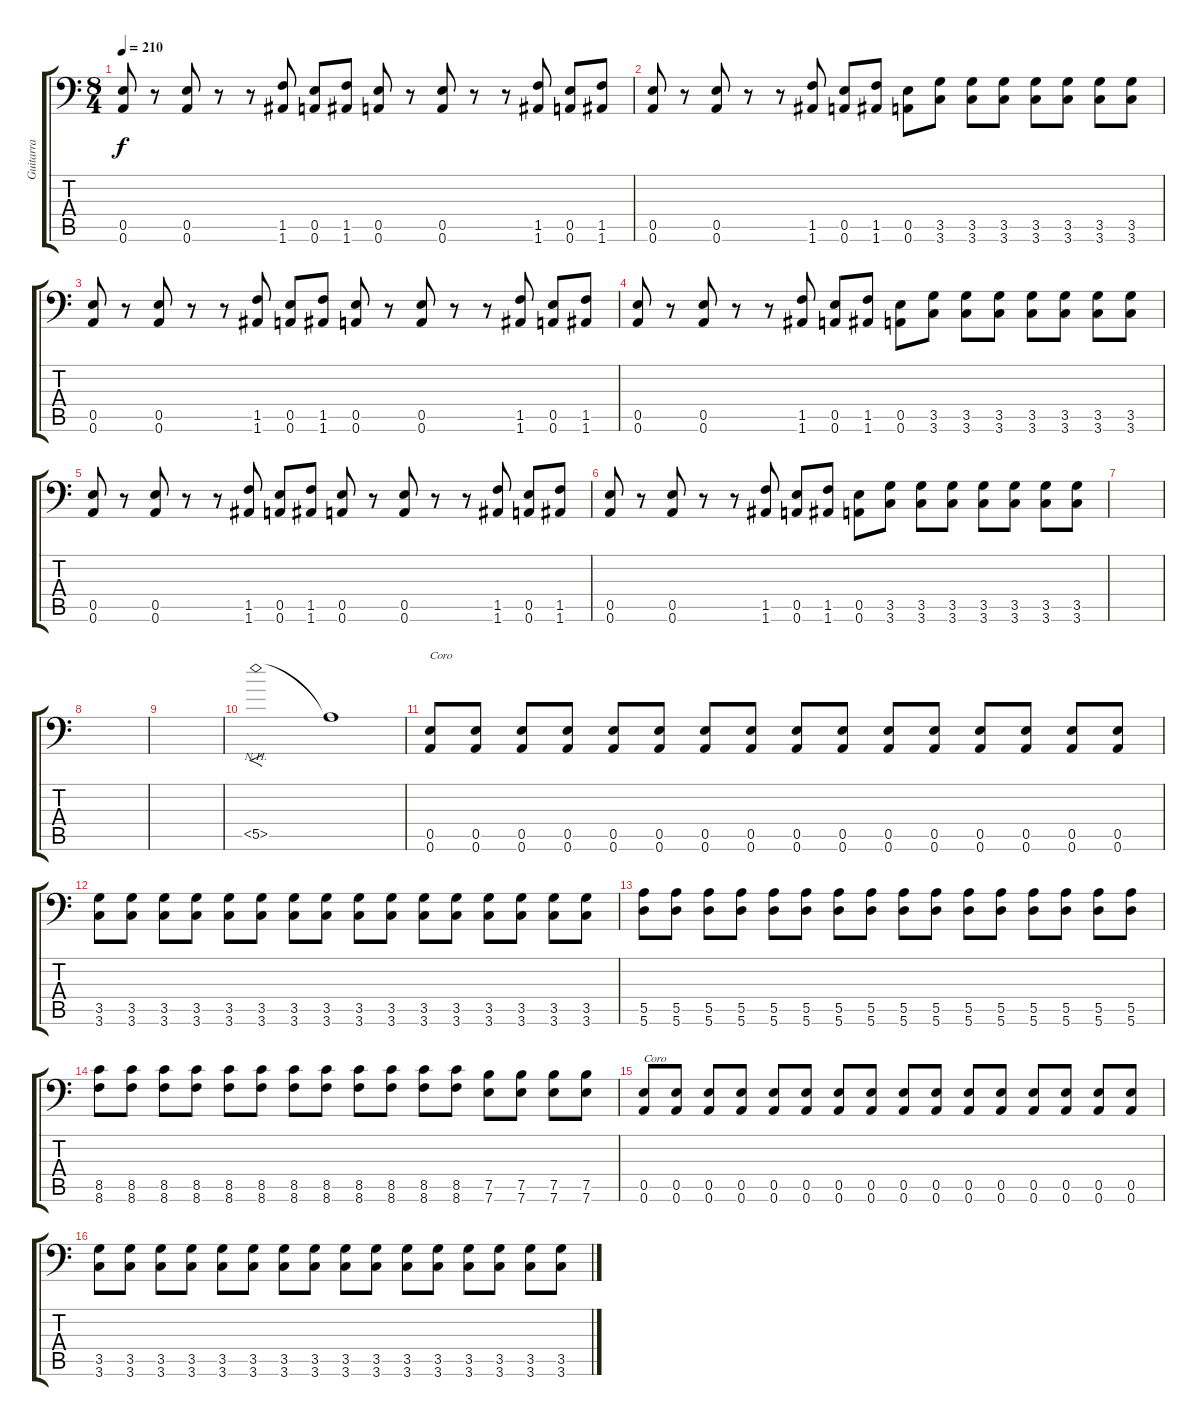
\track ("Guitarra" "Guitarra") {instrument distortionguitar}
\staff {score tabs}
\tuning (B3 Gb3 D3 A2 E2 A1) {hide}
\ts (8 4)
\tempo 210
\clef f4
\ks c
(0.5 0.6).8{dy f} r.8 (0.5 0.6).8 r.8 r.8 (1.5 1.6).8 (0.5 0.6).8 (1.5 1.6).8 (0.5 0.6).8 r.8 (0.5 0.6).8 r.8 r.8 (1.5 1.6).8 (0.5 0.6).8 (1.5 1.6).8 |
(0.5 0.6).8 r.8 (0.5 0.6).8 r.8 r.8 (1.5 1.6).8 (0.5 0.6).8 (1.5 1.6).8 (0.5 0.6).8 (3.5 3.6).8 (3.5 3.6).8 (3.5 3.6).8 (3.5 3.6).8 (3.5 3.6).8 (3.5 3.6).8 (3.5 3.6).8 |
(0.5 0.6).8 r.8 (0.5 0.6).8 r.8 r.8 (1.5 1.6).8 (0.5 0.6).8 (1.5 1.6).8 (0.5 0.6).8 r.8 (0.5 0.6).8 r.8 r.8 (1.5 1.6).8 (0.5 0.6).8 (1.5 1.6).8 |
(0.5 0.6).8 r.8 (0.5 0.6).8 r.8 r.8 (1.5 1.6).8 (0.5 0.6).8 (1.5 1.6).8 (0.5 0.6).8 (3.5 3.6).8 (3.5 3.6).8 (3.5 3.6).8 (3.5 3.6).8 (3.5 3.6).8 (3.5 3.6).8 (3.5 3.6).8 |
(0.5 0.6).8 r.8 (0.5 0.6).8 r.8 r.8 (1.5 1.6).8 (0.5 0.6).8 (1.5 1.6).8 (0.5 0.6).8 r.8 (0.5 0.6).8 r.8 r.8 (1.5 1.6).8 (0.5 0.6).8 (1.5 1.6).8 |
(0.5 0.6).8 r.8 (0.5 0.6).8 r.8 r.8 (1.5 1.6).8 (0.5 0.6).8 (1.5 1.6).8 (0.5 0.6).8 (3.5 3.6).8 (3.5 3.6).8 (3.5 3.6).8 (3.5 3.6).8 (3.5 3.6).8 (3.5 3.6).8 (3.5 3.6).8 |
|
|
|
5.5{nh}.1{f} 5.5{t}.1 |
(0.5 0.6).8{txt "Coro"} (0.5 0.6).8 (0.5 0.6).8 (0.5 0.6).8 (0.5 0.6).8 (0.5 0.6).8 (0.5 0.6).8 (0.5 0.6).8 (0.5 0.6).8 (0.5 0.6).8 (0.5 0.6).8 (0.5 0.6).8 (0.5 0.6).8 (0.5 0.6).8 (0.5 0.6).8 (0.5 0.6).8 |
(3.5 3.6).8 (3.5 3.6).8 (3.5 3.6).8 (3.5 3.6).8 (3.5 3.6).8 (3.5 3.6).8 (3.5 3.6).8 (3.5 3.6).8 (3.5 3.6).8 (3.5 3.6).8 (3.5 3.6).8 (3.5 3.6).8 (3.5 3.6).8 (3.5 3.6).8 (3.5 3.6).8 (3.5 3.6).8 |
(5.5 5.6).8 (5.5 5.6).8 (5.5 5.6).8 (5.5 5.6).8 (5.5 5.6).8 (5.5 5.6).8 (5.5 5.6).8 (5.5 5.6).8 (5.5 5.6).8 (5.5 5.6).8 (5.5 5.6).8 (5.5 5.6).8 (5.5 5.6).8 (5.5 5.6).8 (5.5 5.6).8 (5.5 5.6).8 |
(8.5 8.6).8 (8.5 8.6).8 (8.5 8.6).8 (8.5 8.6).8 (8.5 8.6).8 (8.5 8.6).8 (8.5 8.6).8 (8.5 8.6).8 (8.5 8.6).8 (8.5 8.6).8 (8.5 8.6).8 (8.5 8.6).8 (7.5 7.6).8 (7.5 7.6).8 (7.5 7.6).8 (7.5 7.6).8 |
(0.5 0.6).8{txt "Coro"} (0.5 0.6).8 (0.5 0.6).8 (0.5 0.6).8 (0.5 0.6).8 (0.5 0.6).8 (0.5 0.6).8 (0.5 0.6).8 (0.5 0.6).8 (0.5 0.6).8 (0.5 0.6).8 (0.5 0.6).8 (0.5 0.6).8 (0.5 0.6).8 (0.5 0.6).8 (0.5 0.6).8 |
(3.5 3.6).8 (3.5 3.6).8 (3.5 3.6).8 (3.5 3.6).8 (3.5 3.6).8 (3.5 3.6).8 (3.5 3.6).8 (3.5 3.6).8 (3.5 3.6).8 (3.5 3.6).8 (3.5 3.6).8 (3.5 3.6).8 (3.5 3.6).8 (3.5 3.6).8 (3.5 3.6).8 (3.5 3.6).8
